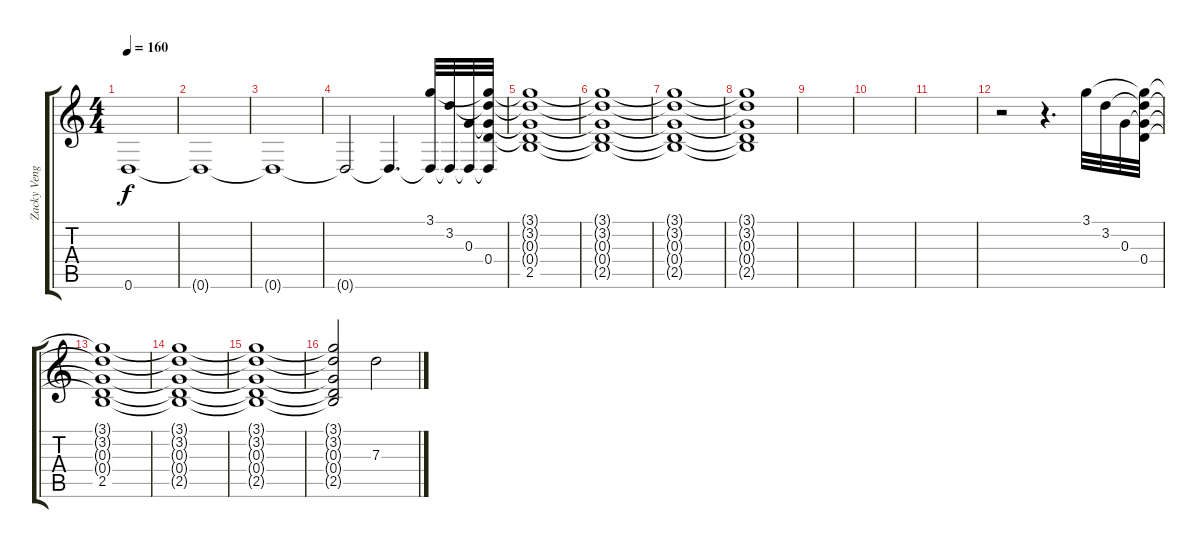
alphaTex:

\track ("Zacky Vengeance Ryhtem" "Zacky Veng") {instrument distortionguitar}
\staff {score tabs}
\tuning (E4 B3 G3 D3 A2 D2) {hide}
\ts (4 4)
\tempo 160
\clef g2
\ks c
0.6.1{dy f} |
0.6{t}.1 |
0.6{t}.1 |
0.6{t}.2 0.6{t}.4{d} (3.1 0.6{t}).32 (3.2 0.6{t}).32 (0.3 0.6{t}).32 (3.1{t} 3.2{t} 0.3{t} 0.4 0.6{t}).32 |
(3.1{t} 3.2{t} 0.3{t} 0.4{t} 2.5).1 |
(3.1{t} 3.2{t} 0.3{t} 0.4{t} 2.5{t}).1 |
(3.1{t} 3.2{t} 0.3{t} 0.4{t} 2.5{t}).1 |
(3.1{t} 3.2{t} 0.3{t} 0.4{t} 2.5{t}).1 |
|
|
|
r.2 r.4{d} 3.1.32 3.2.32 0.3.32 (3.1{t} 3.2{t} 0.3{t} 0.4).32 |
(3.1{t} 3.2{t} 0.3{t} 0.4{t} 2.5).1 |
(3.1{t} 3.2{t} 0.3{t} 0.4{t} 2.5{t}).1 |
(3.1{t} 3.2{t} 0.3{t} 0.4{t} 2.5{t}).1 |
(3.1{t} 3.2{t} 0.3{t} 0.4{t} 2.5{t}).2 7.3{ss}.2
